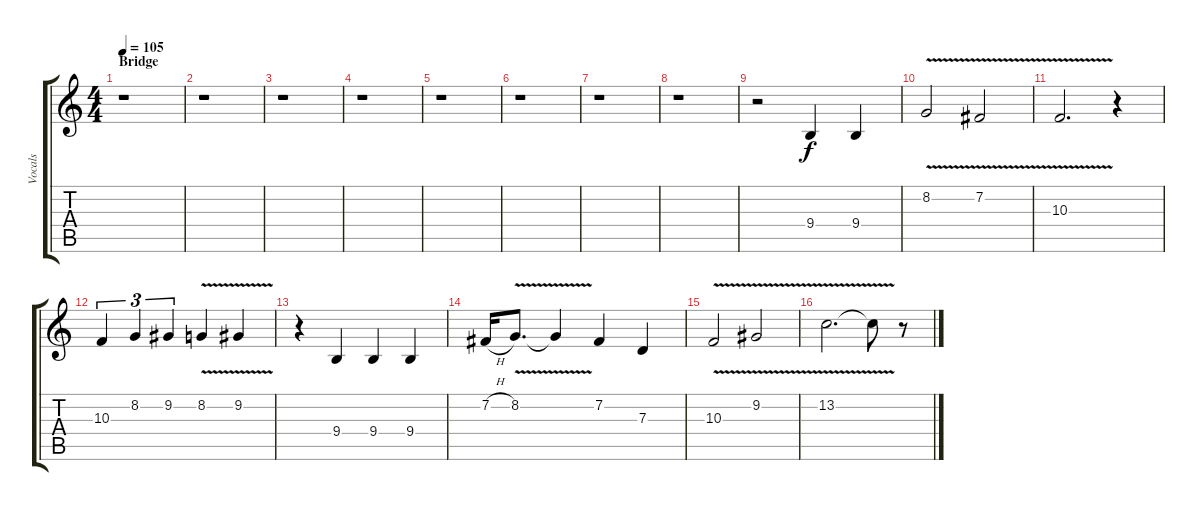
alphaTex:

\track ("Vocals" "Vocals") {instrument voiceoohs}
\staff {score tabs}
\tuning (E4 B3 G3 D3 A2 E2) {hide}
\ts (4 4)
\section ("" "Bridge")
\tempo 105
\clef g2
\ks c
r.1{dy f} |
r.1 |
r.1 |
r.1 |
r.1 |
r.1 |
r.1 |
r.1 |
r.2 9.4.4 9.4.4 |
8.2{v}.2 7.2{v}.2 |
10.3{v}.2{d} r.4 |
10.3.4{tu (3 2)} 8.2.4{tu (3 2)} 9.2.4{tu (3 2)} 8.2{v}.4 9.2{v}.4 |
r.4 9.4.4 9.4.4 9.4.4 |
7.2{h}.16 8.2{v}.8{d} 8.2{t}.4 7.2.4 7.3.4 |
10.3{v}.2 9.2{v}.2 |
13.2{v}.2{d} 13.2{t}.8 r.8
